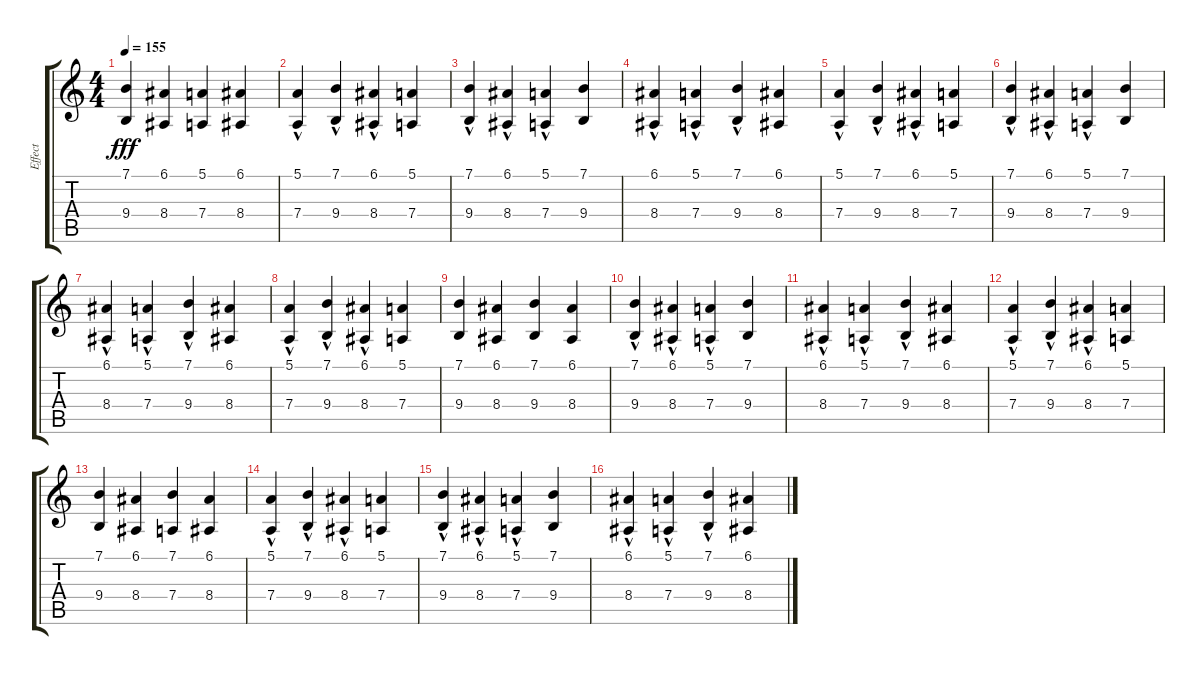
\track ("Effect" "Effect") {instrument reversecymbal}
\staff {score tabs}
\tuning (E4 B3 G3 D3 A2 E2) {hide}
\ts (4 4)
\tempo 155
\clef g2
\ks c
(7.1 9.4).4{dy fff} (6.1 8.4).4 (5.1 7.4).4 (6.1 8.4).4 |
(5.1{hac} 7.4{hac}).4 (7.1{hac} 9.4{hac}).4{balance 12} (6.1{hac} 8.4{hac}).4{balance 9} (5.1 7.4).4{balance 6} |
(7.1{hac} 9.4{hac}).4{balance 8} (6.1{hac} 8.4{hac}).4{balance 12} (5.1{hac} 7.4{hac}).4{balance 8} (7.1 9.4).4{balance 6} |
(6.1{hac} 8.4{hac}).4{balance 8} (5.1{hac} 7.4{hac}).4{balance 12} (7.1{hac} 9.4{hac}).4{balance 10} (6.1 8.4).4{balance 7} |
(5.1{hac} 7.4{hac}).4{balance 8} (7.1{hac} 9.4{hac}).4{balance 12} (6.1{hac} 8.4{hac}).4{balance 8} (5.1 7.4).4{balance 7} |
(7.1{hac} 9.4{hac}).4{balance 9} (6.1{hac} 8.4{hac}).4{balance 8} (5.1{hac} 7.4{hac}).4{balance 8} (7.1 9.4).4{balance 8} |
(6.1{hac} 8.4{hac}).4{balance 8} (5.1{hac} 7.4{hac}).4{balance 8} (7.1{hac} 9.4{hac}).4 (6.1 8.4).4 |
(5.1{hac} 7.4{hac}).4 (7.1{hac} 9.4{hac}).4 (6.1{hac} 8.4{hac}).4 (5.1 7.4).4 |
(7.1 9.4).4 (6.1 8.4).4 (7.1 9.4).4 (6.1 8.4).4 |
(7.1{hac} 9.4{hac}).4{balance 9} (6.1{hac} 8.4{hac}).4{balance 8} (5.1{hac} 7.4{hac}).4{balance 8} (7.1 9.4).4{balance 8} |
(6.1{hac} 8.4{hac}).4{balance 8} (5.1{hac} 7.4{hac}).4{balance 8} (7.1{hac} 9.4{hac}).4 (6.1 8.4).4 |
(5.1{hac} 7.4{hac}).4 (7.1{hac} 9.4{hac}).4 (6.1{hac} 8.4{hac}).4 (5.1 7.4).4 |
(7.1 9.4).4 (6.1 8.4).4 (7.1 7.4).4 (6.1 8.4).4 |
(5.1{hac} 7.4{hac}).4 (7.1{hac} 9.4{hac}).4{balance 12} (6.1{hac} 8.4{hac}).4{balance 9} (5.1 7.4).4{balance 6} |
(7.1{hac} 9.4{hac}).4{balance 8} (6.1{hac} 8.4{hac}).4{balance 12} (5.1{hac} 7.4{hac}).4{balance 8} (7.1 9.4).4{balance 6} |
(6.1{hac} 8.4{hac}).4{balance 8} (5.1{hac} 7.4{hac}).4{balance 12} (7.1{hac} 9.4{hac}).4{balance 10} (6.1 8.4).4{balance 7}
